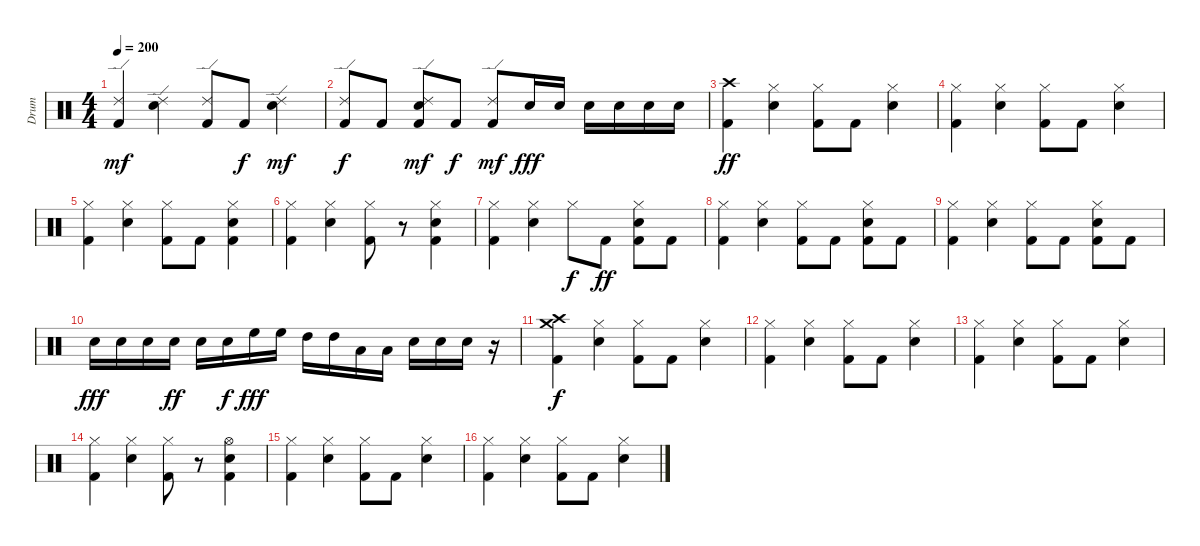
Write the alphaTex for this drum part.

\track ("Drum" "Drum") {instrument percussion}
\staff {score}
\articulation defaults
\ts (4 4)
\tempo 200
\clef neutral
\ks c
("Ride (edge) 2" "Kick (hit) 2").4{dy mf} ("Ride (edge) 2" "Snare (hit) 2").4 ("Ride (edge) 2" "Kick (hit) 2").8 "Kick (hit) 2".8{dy f} ("Ride (edge) 2" "Snare (hit) 2").4{dy mf} |
("Ride (edge) 2" "Kick (hit) 2").8{dy f} "Kick (hit) 2".8 ("Ride (edge) 2" "Snare (hit) 2" "Kick (hit) 2").8{dy mf} "Kick (hit) 2".8{dy f} ("Ride (edge) 2" "Kick (hit) 2").8{dy mf} "Snare (hit) 2".16{dy fff} "Snare (hit) 2".16 "Snare (hit) 2".16 "Snare (hit) 2".16 "Snare (hit) 2".16 "Snare (hit) 2".16 |
("Crash high (hit)" "Kick (hit) 2").4{dy ff} ("Hi-Hat (closed)" "Snare (hit) 2").4 ("Hi-Hat (closed)" "Kick (hit) 2").8 "Kick (hit) 2".8 ("Hi-Hat (closed)" "Snare (hit) 2").4 |
("Hi-Hat (closed)" "Kick (hit) 2").4 ("Hi-Hat (closed)" "Snare (hit) 2").4 ("Hi-Hat (closed)" "Kick (hit) 2").8 "Kick (hit) 2".8 ("Hi-Hat (closed)" "Snare (hit) 2").4 |
("Hi-Hat (closed)" "Kick (hit) 2").4 ("Hi-Hat (closed)" "Snare (hit) 2").4 ("Hi-Hat (closed)" "Kick (hit) 2").8 "Kick (hit) 2".8 ("Hi-Hat (closed)" "Snare (hit) 2" "Kick (hit) 2").4 |
("Hi-Hat (closed)" "Kick (hit) 2").4 ("Hi-Hat (closed)" "Snare (hit) 2").4 ("Hi-Hat (closed)" "Kick (hit) 2").8 r.8 ("Hi-Hat (closed)" "Snare (hit) 2" "Kick (hit) 2").4 |
("Hi-Hat (closed)" "Kick (hit) 2").4 ("Hi-Hat (closed)" "Snare (hit) 2").4 "Hi-Hat (closed)".8{dy f} "Kick (hit) 2".8{dy ff} ("Hi-Hat (closed)" "Snare (hit) 2" "Kick (hit) 2").8 "Kick (hit) 2".8 |
("Hi-Hat (closed)" "Kick (hit) 2").4 ("Hi-Hat (closed)" "Snare (hit) 2").4 ("Hi-Hat (closed)" "Kick (hit) 2").8 "Kick (hit) 2".8 ("Hi-Hat (closed)" "Snare (hit) 2" "Kick (hit) 2").8 "Kick (hit) 2".8 |
("Hi-Hat (closed)" "Kick (hit) 2").4 ("Hi-Hat (closed)" "Snare (hit) 2").4 ("Hi-Hat (closed)" "Kick (hit) 2").8 "Kick (hit) 2".8 ("Hi-Hat (closed)" "Snare (hit) 2" "Kick (hit) 2").8 "Kick (hit) 2".8 |
"Snare (hit) 2".16{dy fff} "Snare (hit) 2".16 "Snare (hit) 2".16 "Snare (hit) 2".16{dy ff} "Snare (hit) 2".16 "Snare (hit) 2".16{dy f} "High Floor Tom (hit)".16{dy fff} "High Floor Tom (hit)".16 "High Tom (hit)".16 "High Tom (hit)".16 "Low Tom (hit)".16 "Low Tom (hit)".16 "Snare (hit) 2".16 "Snare (hit) 2".16 "Snare (hit) 2".16 r.16 |
("Crash high (hit)" "Crash medium (hit)" "Kick (hit) 2").4{dy f} ("Hi-Hat (closed)" "Snare (hit) 2").4 ("Hi-Hat (closed)" "Kick (hit) 2").8 "Kick (hit) 2".8 ("Hi-Hat (closed)" "Snare (hit) 2").4 |
("Hi-Hat (closed)" "Kick (hit) 2").4 ("Hi-Hat (closed)" "Snare (hit) 2").4 ("Hi-Hat (closed)" "Kick (hit) 2").8 "Kick (hit) 2".8 ("Hi-Hat (closed)" "Snare (hit) 2").4 |
("Hi-Hat (closed)" "Kick (hit) 2").4 ("Hi-Hat (closed)" "Snare (hit) 2").4 ("Hi-Hat (closed)" "Kick (hit) 2").8 "Kick (hit) 2".8 ("Hi-Hat (closed)" "Snare (hit) 2").4 |
("Hi-Hat (closed)" "Kick (hit) 2").4 ("Hi-Hat (closed)" "Snare (hit) 2").4 ("Hi-Hat (closed)" "Kick (hit) 2").8 r.8 ("Hi-Hat (open)" "Snare (hit) 2" "Kick (hit) 2").4 |
("Hi-Hat (closed)" "Kick (hit) 2").4 ("Hi-Hat (closed)" "Snare (hit) 2").4 ("Hi-Hat (closed)" "Kick (hit) 2").8 "Kick (hit) 2".8 ("Hi-Hat (closed)" "Snare (hit) 2").4 |
("Hi-Hat (closed)" "Kick (hit) 2").4 ("Hi-Hat (closed)" "Snare (hit) 2").4 ("Hi-Hat (closed)" "Kick (hit) 2").8 "Kick (hit) 2".8 ("Hi-Hat (closed)" "Snare (hit) 2").4
